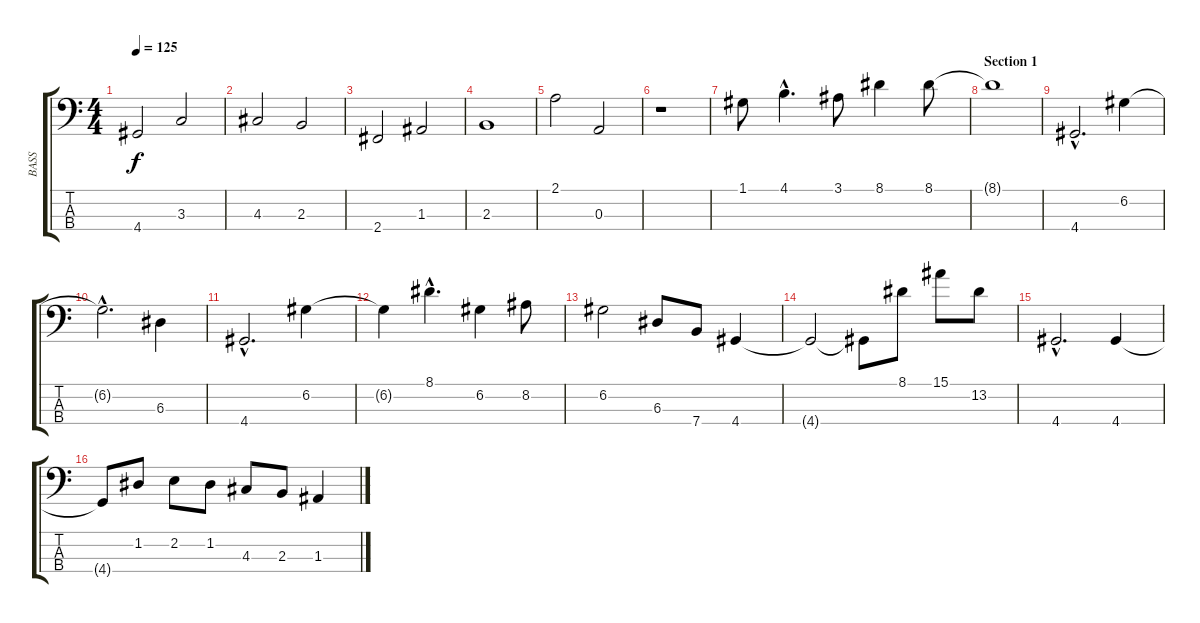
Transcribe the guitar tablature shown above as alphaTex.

\track ("BASS" "BASS") {instrument electricbassfinger}
\staff {score tabs}
\tuning (G2 D2 A1 E1) {hide}
\ts (4 4)
\tempo 125
\clef f4
\ks c
4.4.2{dy f} 3.3.2 |
4.3.2 2.3.2 |
2.4.2 1.3.2 |
2.3.1 |
2.1.2 0.3.2 |
r.1 |
1.1.8 4.1{hac}.4{d} 3.1.8 8.1.4 8.1.8 |
\section ("" "Section 1")
8.1{t}.1 |
4.4{hac}.2{d} 6.2.4 |
6.2{hac t}.2{d} 6.3.4 |
4.4{hac}.2{d} 6.2.4 |
6.2{t}.4 8.1{hac}.4{d} 6.2.4 8.2.8 |
6.2.2 6.3.8 7.4.8 4.4.4 |
4.4{t}.2 4.4{t}.8 8.1.8 15.1.8 13.2.8 |
4.4{hac}.2{d} 4.4.4 |
4.4{t}.8 1.2.8 2.2.8 1.2.8 4.3.8 2.3.8 1.3.4
